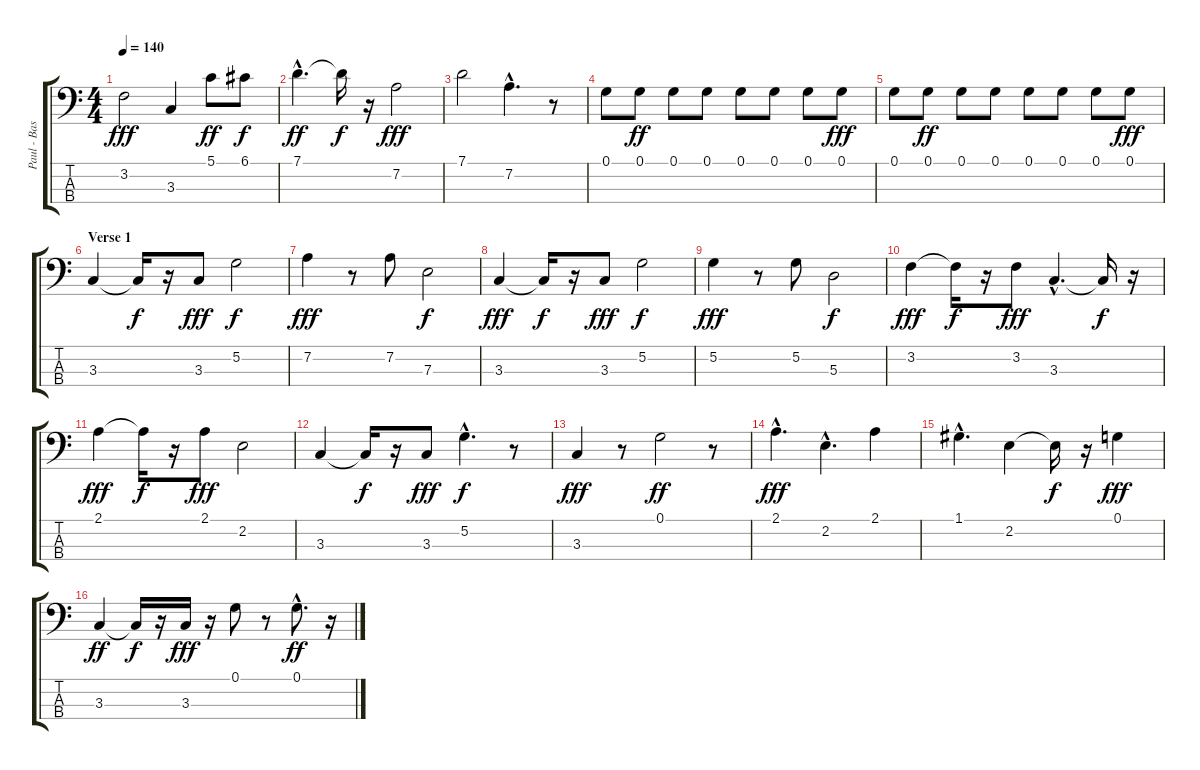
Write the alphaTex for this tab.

\track ("Paul - Bass" "Paul - Bas") {instrument electricbasspick}
\staff {score tabs}
\tuning (G2 D2 A1 E1) {hide}
\ts (4 4)
\tempo 140
\clef f4
\ks c
3.2.2{dy fff} 3.3.4 5.1.8{dy ff} 6.1.8{dy f} |
7.1{hac}.4{d dy ff} 7.1{t}.16{dy f} r.16 7.2.2{dy fff} |
7.1.2 7.2{hac}.4{d} r.8 |
0.1.8 0.1.8{dy ff} 0.1.8 0.1.8 0.1.8 0.1.8 0.1.8 0.1.8{dy fff} |
0.1.8 0.1.8{dy ff} 0.1.8 0.1.8 0.1.8 0.1.8 0.1.8 0.1.8{dy fff} |
\section ("" "Verse 1")
3.3.4 3.3{t}.16{dy f} r.16 3.3.8{dy fff} 5.2.2{dy f} |
7.2.4{dy fff} r.8 7.2.8 7.3.2{dy f} |
3.3.4{dy fff} 3.3{t}.16{dy f} r.16 3.3.8{dy fff} 5.2.2{dy f} |
5.2.4{dy fff} r.8 5.2.8 5.3.2{dy f} |
3.2.4{dy fff} 3.2{t}.16{dy f} r.16 3.2.8{dy fff} 3.3{hac}.4{d} 3.3{t}.16{dy f} r.16 |
2.1.4{dy fff} 2.1{t}.16{dy f} r.16 2.1.8{dy fff} 2.2.2 |
3.3.4 3.3{t}.16{dy f} r.16 3.3.8{dy fff} 5.2{hac}.4{d dy f} r.8 |
3.3.4{dy fff} r.8 0.1.2{dy ff} r.8 |
2.1{hac}.4{d dy fff} 2.2{hac}.4{d} 2.1.4 |
1.1{hac}.4{d} 2.2.4 2.2{t}.16{dy f} r.16 0.1.4{dy fff} |
3.3.4{dy ff} 3.3{t}.16{dy f} r.16 3.3.16{dy fff} r.16 0.1.8 r.8 0.1{hac}.8{d dy ff} r.16
